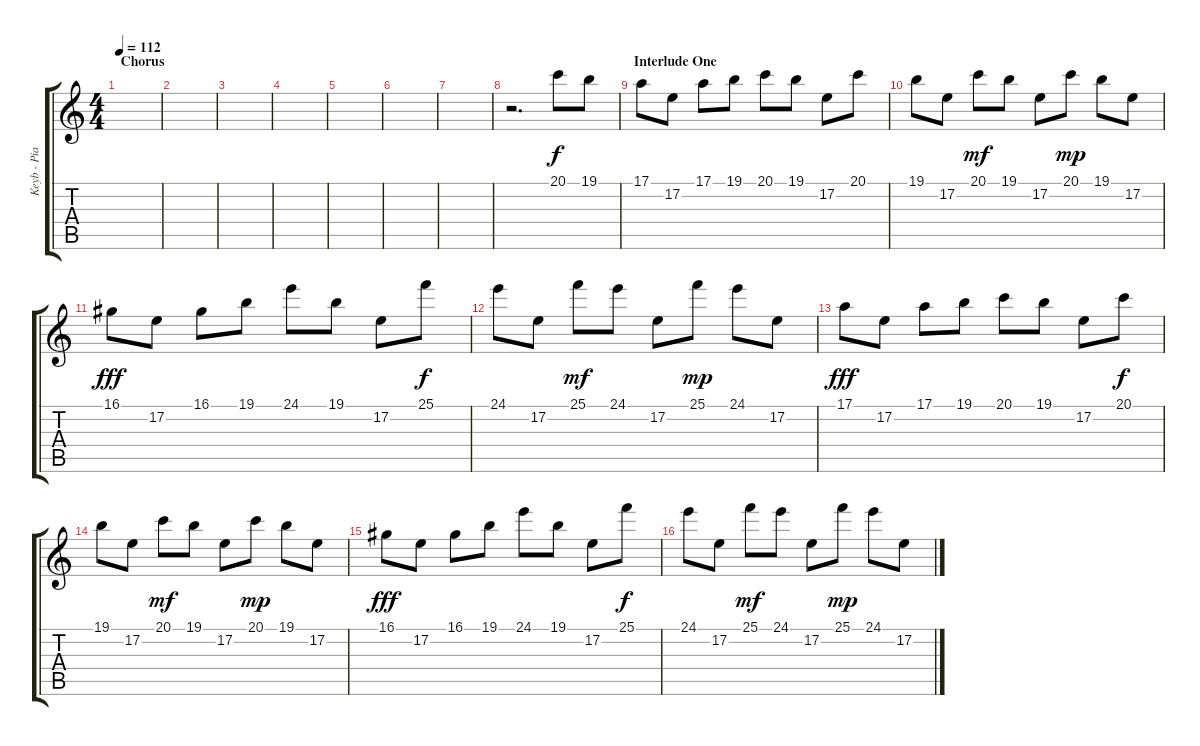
\track ("Keyb - Piano" "Keyb - Pia") {instrument brightacousticpiano}
\staff {score tabs}
\tuning (E4 B3 G3 D3 A2 E2) {hide}
\ts (4 4)
\section ("" "Chorus")
\tempo 112
\clef g2
\ks c
|
|
|
|
|
|
|
r.2{d} 20.1.8 19.1.8 |
\section ("" "Interlude One")
17.1.8 17.2.8 17.1.8 19.1.8 20.1.8 19.1.8 17.2.8 20.1.8{dy f} |
19.1.8 17.2.8 20.1.8{dy mf} 19.1.8 17.2.8 20.1.8{dy mp} 19.1.8 17.2.8 |
16.1.8{dy fff} 17.2.8 16.1.8 19.1.8 24.1.8 19.1.8 17.2.8 25.1.8{dy f} |
24.1.8 17.2.8 25.1.8{dy mf} 24.1.8 17.2.8 25.1.8{dy mp} 24.1.8 17.2.8 |
17.1.8{dy fff} 17.2.8 17.1.8 19.1.8 20.1.8 19.1.8 17.2.8 20.1.8{dy f} |
19.1.8 17.2.8 20.1.8{dy mf} 19.1.8 17.2.8 20.1.8{dy mp} 19.1.8 17.2.8 |
16.1.8{dy fff} 17.2.8 16.1.8 19.1.8 24.1.8 19.1.8 17.2.8 25.1.8{dy f} |
24.1.8 17.2.8 25.1.8{dy mf} 24.1.8 17.2.8 25.1.8{dy mp} 24.1.8 17.2.8
